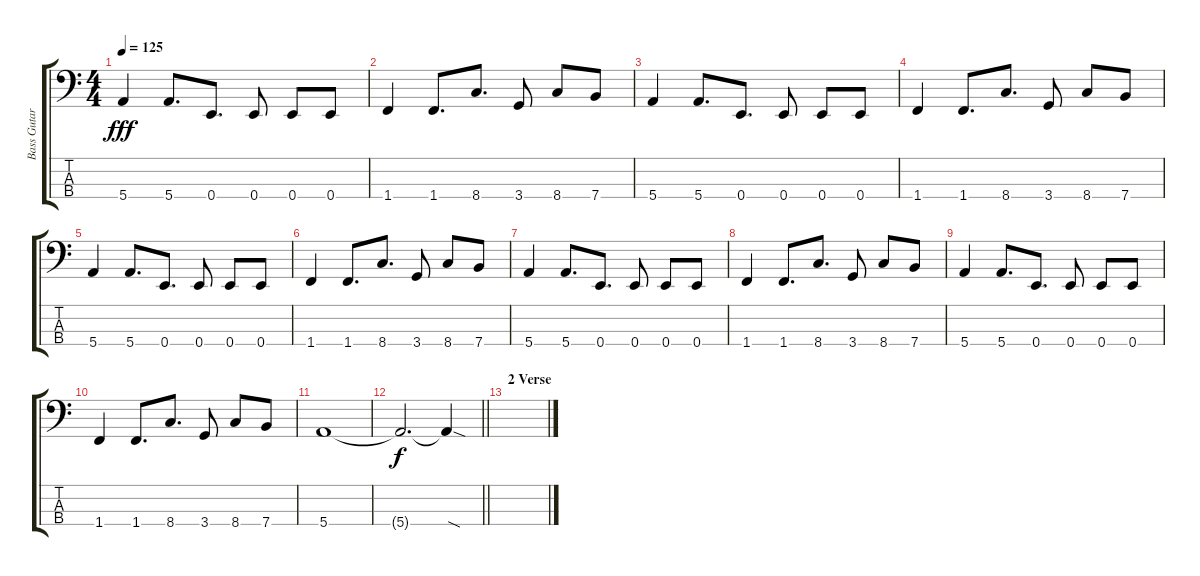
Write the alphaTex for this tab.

\track ("Bass Gutar" "Bass Gutar") {instrument electricbassfinger}
\staff {score tabs}
\tuning (G2 D2 A1 E1) {hide}
\ts (4 4)
\tempo 125
\clef f4
\ks c
5.4.4{dy fff} 5.4.8{d} 0.4.8{d} 0.4.8 0.4.8 0.4.8 |
1.4.4 1.4.8{d} 8.4.8{d} 3.4.8 8.4.8 7.4.8 |
5.4.4 5.4.8{d} 0.4.8{d} 0.4.8 0.4.8 0.4.8 |
1.4.4 1.4.8{d} 8.4.8{d} 3.4.8 8.4.8 7.4.8 |
5.4.4 5.4.8{d} 0.4.8{d} 0.4.8 0.4.8 0.4.8 |
1.4.4 1.4.8{d} 8.4.8{d} 3.4.8 8.4.8 7.4.8 |
5.4.4 5.4.8{d} 0.4.8{d} 0.4.8 0.4.8 0.4.8 |
1.4.4 1.4.8{d} 8.4.8{d} 3.4.8 8.4.8 7.4.8 |
5.4.4 5.4.8{d} 0.4.8{d} 0.4.8 0.4.8 0.4.8 |
1.4.4 1.4.8{d} 8.4.8{d} 3.4.8 8.4.8 7.4.8 |
5.4.1 |
\barLineRight lightlight
5.4{t}.2{d dy f} 5.4{sod t}.4 |
\section ("" "2 Verse")
